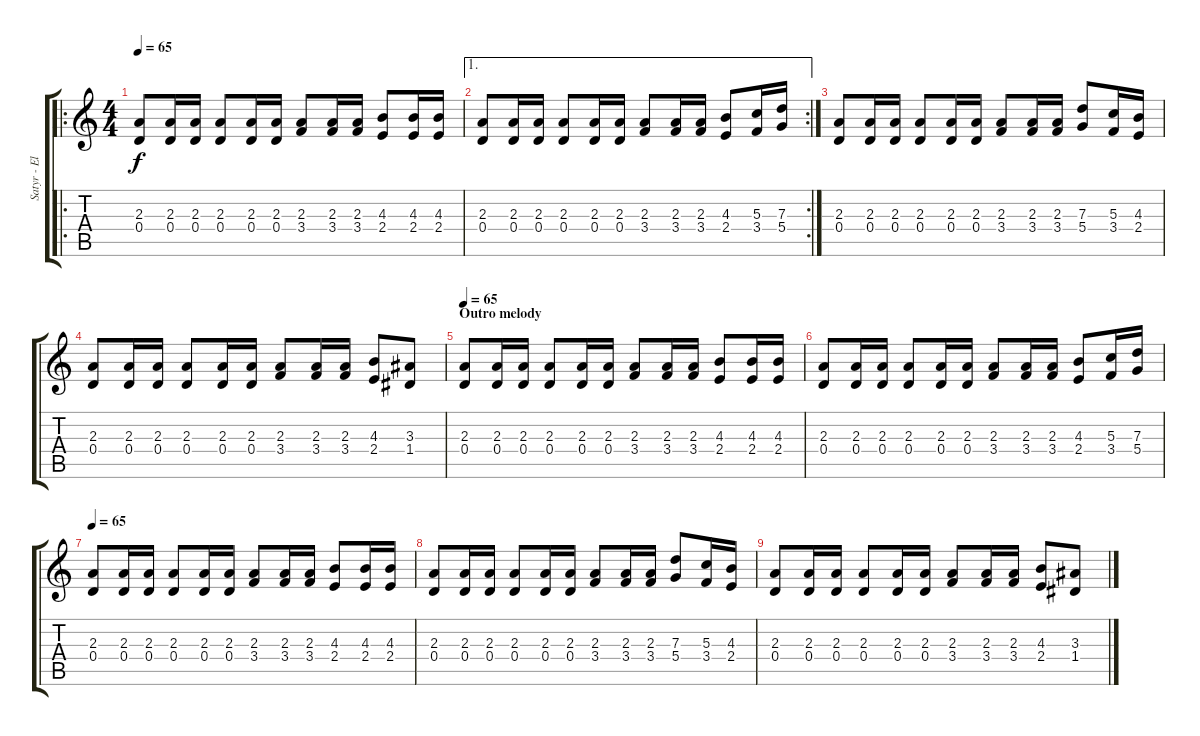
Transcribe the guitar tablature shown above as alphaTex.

\track ("Satyr - Electric guitar / Piccolo" "Satyr - El") {instrument distortionguitar}
\staff {score tabs}
\tuning (E4 B3 G3 D3 A2 E2) {hide}
\ro
\ts (4 4)
\tempo 65
\clef g2
\ks c
(2.3 0.4).8{dy f instrument distortionguitar} (2.3 0.4).16 (2.3 0.4).16 (2.3 0.4).8 (2.3 0.4).16 (2.3 0.4).16 (2.3 3.4).8 (2.3 3.4).16 (2.3 3.4).16 (4.3 2.4).8 (4.3 2.4).16 (4.3 2.4).16 |
\ae 1
\rc 2
(2.3 0.4).8 (2.3 0.4).16 (2.3 0.4).16 (2.3 0.4).8 (2.3 0.4).16 (2.3 0.4).16 (2.3 3.4).8 (2.3 3.4).16 (2.3 3.4).16 (4.3 2.4).8 (5.3 3.4).16 (7.3 5.4).16 |
(2.3 0.4).8 (2.3 0.4).16 (2.3 0.4).16 (2.3 0.4).8 (2.3 0.4).16 (2.3 0.4).16 (2.3 3.4).8 (2.3 3.4).16 (2.3 3.4).16 (7.3 5.4).8 (5.3 3.4).16 (4.3 2.4).16 |
(2.3 0.4).8 (2.3 0.4).16 (2.3 0.4).16 (2.3 0.4).8 (2.3 0.4).16 (2.3 0.4).16 (2.3 3.4).8 (2.3 3.4).16 (2.3 3.4).16 (4.3 2.4).8 (3.3 1.4).8 |
\section ("" "Outro melody")
\tempo 65
(2.3 0.4).8{volume 9 instrument distortionguitar} (2.3 0.4).16 (2.3 0.4).16 (2.3 0.4).8 (2.3 0.4).16 (2.3 0.4).16 (2.3 3.4).8 (2.3 3.4).16 (2.3 3.4).16 (4.3 2.4).8 (4.3 2.4).16{volume 5} (4.3 2.4).16 |
(2.3 0.4).8 (2.3 0.4).16 (2.3 0.4).16 (2.3 0.4).8 (2.3 0.4).16 (2.3 0.4).16 (2.3 3.4).8 (2.3 3.4).16 (2.3 3.4).16 (4.3 2.4).8 (5.3 3.4).16 (7.3 5.4).16 |
\tempo 65
(2.3 0.4).8{volume 0 instrument distortionguitar} (2.3 0.4).16 (2.3 0.4).16 (2.3 0.4).8 (2.3 0.4).16 (2.3 0.4).16 (2.3 3.4).8 (2.3 3.4).16 (2.3 3.4).16 (4.3 2.4).8 (4.3 2.4).16 (4.3 2.4).16 |
(2.3 0.4).8 (2.3 0.4).16 (2.3 0.4).16 (2.3 0.4).8 (2.3 0.4).16 (2.3 0.4).16 (2.3 3.4).8 (2.3 3.4).16 (2.3 3.4).16 (7.3 5.4).8 (5.3 3.4).16 (4.3 2.4).16 |
(2.3 0.4).8 (2.3 0.4).16 (2.3 0.4).16 (2.3 0.4).8 (2.3 0.4).16 (2.3 0.4).16 (2.3 3.4).8 (2.3 3.4).16 (2.3 3.4).16 (4.3 2.4).8 (3.3 1.4).8
